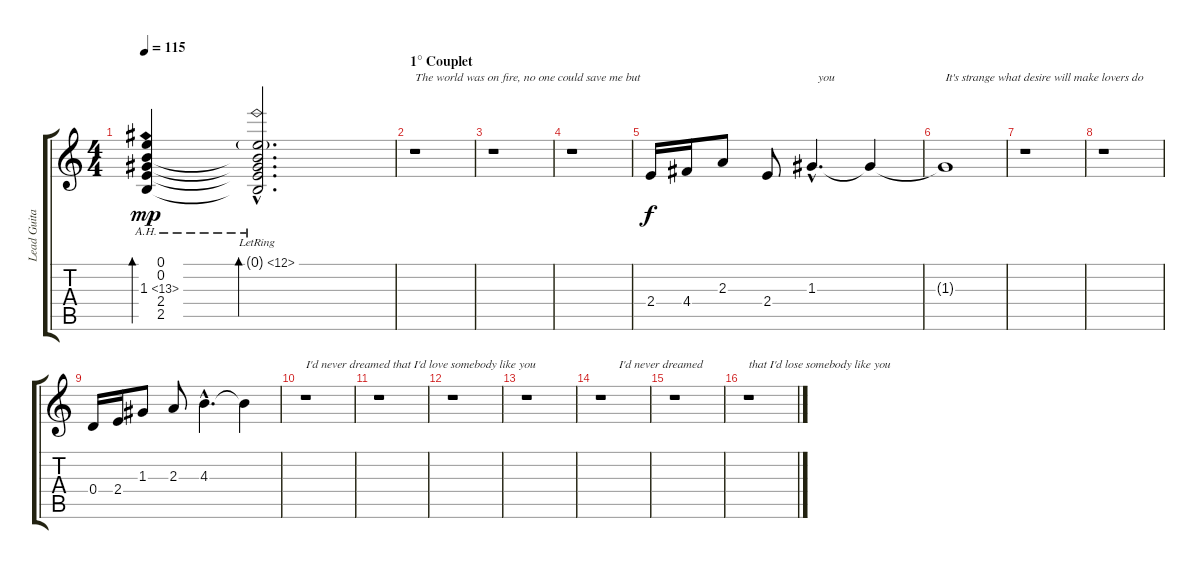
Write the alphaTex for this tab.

\track ("Lead Guitar" "Lead Guita") {instrument electricguitarjazz}
\staff {score tabs}
\tuning (E4 B3 G3 D3 A2 E2) {hide}
\ts (4 4)
\tempo 115
\clef g2
\ks c
(0.1 0.2 1.3{ah 12} 2.4 2.5).4{bd 480 dy mp} (0.1{ah 12 g hac lr} 0.2{hac t} 1.3{hac t} 2.4{hac t} 2.5{hac t}).2{d bd 480} |
\section ("" "1° Couplet")
r.1{txt "The world was on fire, no one could save me but "} |
r.1 |
r.1 |
2.4.16{dy f} 4.4.16 2.3.8 2.4.8 1.3{hac}.4{d txt "  you"} 1.3{t}.4 |
1.3{t}.1{txt "It's strange what desire will make lovers do"} |
r.1 |
r.1 |
0.4.16 2.4.16 1.3.8 2.3.8 4.3{hac}.4{d} 4.3{t}.4 |
r.1{txt "I'd never dreamed that I'd love somebody like you "} |
r.1 |
r.1 |
r.1 |
r.1{txt "      I'd never dreamed"} |
r.1 |
r.1{txt "that I'd lose somebody like you"}
